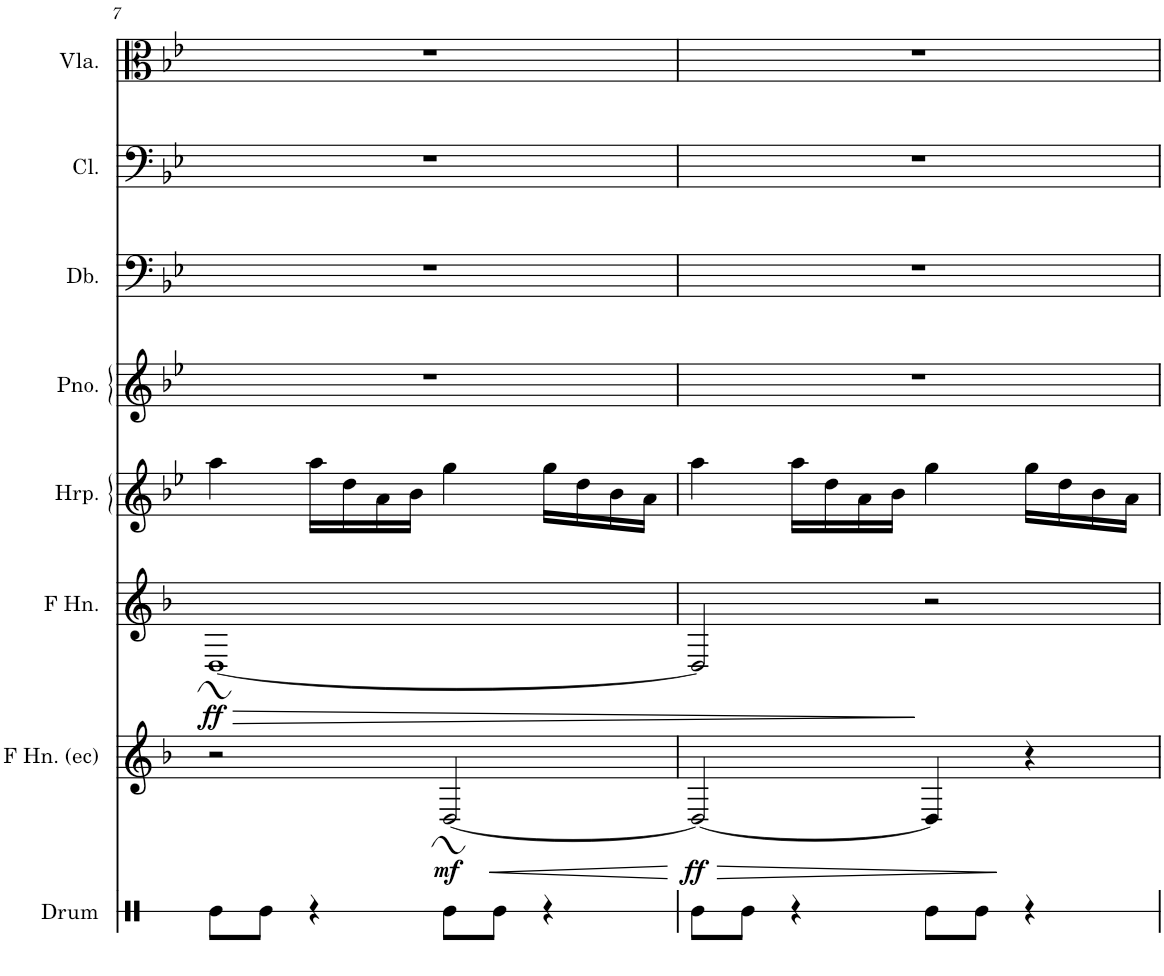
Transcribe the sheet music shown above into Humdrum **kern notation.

**kern	**kern	**dynam	**kern	**dynam	**kern	**kern	**kern	**kern	**kern
*part8	*part7	*part7	*part6	*part6	*part5	*part4	*part3	*part2	*part1
*staff8	*staff7	*staff7	*staff6	*staff6	*staff5	*staff4	*staff3	*staff2	*staff1
*I"Bass Drum	*I"French Horn (echo)	*	*I"French Horn	*	*I"Harp	*I"Piano	*I"Double Bass	*I"Cello	*I"Viola
*I'Drum	*I'F Hn. (ec)	*	*I'F Hn.	*	*I'Hrp.	*I'Pno.	*I'Db.	*I'Cl.	*I'Vla.
!!LO:PB:g=z
*clefX	*clefG2	*	*clefG2	*	*clefG2	*clefG2	*clefF4	*clefF4	*clefC3
*	*Trd4c7	*	*Trd4c7	*	*	*	*Trd7c12	*	*
*k[]	*k[b-]	*	*k[b-]	*	*k[b-e-]	*k[b-e-]	*k[b-e-]	*k[b-e-]	*k[b-e-]
*M4/4	*M4/4	*	*M4/4	*	*M4/4	*M4/4	*M4/4	*M4/4	*M4/4
=7	=7	=7	=7	=7	=7	=7	=7	=7	=7
!	!	!	!	!LO:HP:b	!	!	!	!	!
!	!	!	!	!LO:DY:n=1:b	!	!	!	!	!
8Re\L	2r	.	[1D	> ff	4aa\	1r	1r	1r	1r
8Re\J	.	.	.	.	.	.	.	.	.
4r	.	.	.	.	16aa\LL	.	.	.	.
.	.	.	.	.	16dd\	.	.	.	.
.	.	.	.	.	16a\	.	.	.	.
.	.	.	.	.	16b-\JJ	.	.	.	.
!	!	!LO:HP:b	!	!	!	!	!	!	!
!	!	!LO:DY:n=1:b	!	!	!	!	!	!	!
8Re\L	[2D/	< mf	.	.	4gg\	.	.	.	.
8Re\J	.	.	.	.	.	.	.	.	.
4r	.	.	.	.	16gg\LL	.	.	.	.
.	.	.	.	.	16dd\	.	.	.	.
.	.	.	.	.	16b-\	.	.	.	.
.	.	.	.	.	16a\JJ	.	.	.	.
.	.	[	.	.	.	.	.	.	.
=8	=8	=8	=8	=8	=8	=8	=8	=8	=8
!	!	!LO:HP:b	!	!	!	!	!	!	!
!	!	!LO:DY:n=1:b	!	!	!	!	!	!	!
8Re\L	2D/_	> ff	2D/]	.	4aa\	1r	1r	1r	1r
8Re\J	.	.	.	.	.	.	.	.	.
4r	.	.	.	.	16aa\LL	.	.	.	.
.	.	.	.	.	16dd\	.	.	.	.
.	.	.	.	.	16a\	.	.	.	.
.	.	.	.	.	16b-\JJ	.	.	.	.
8Re\L	4D/]	.	2r	]	4gg\	.	.	.	.
8Re\J	.	.	.	.	.	.	.	.	.
4r	4r	]	.	.	16gg\LL	.	.	.	.
.	.	.	.	.	16dd\	.	.	.	.
.	.	.	.	.	16b-\	.	.	.	.
.	.	.	.	.	16a\JJ	.	.	.	.
=	=	=	=	=	=	=	=	=	=
*-	*-	*-	*-	*-	*-	*-	*-	*-	*-
